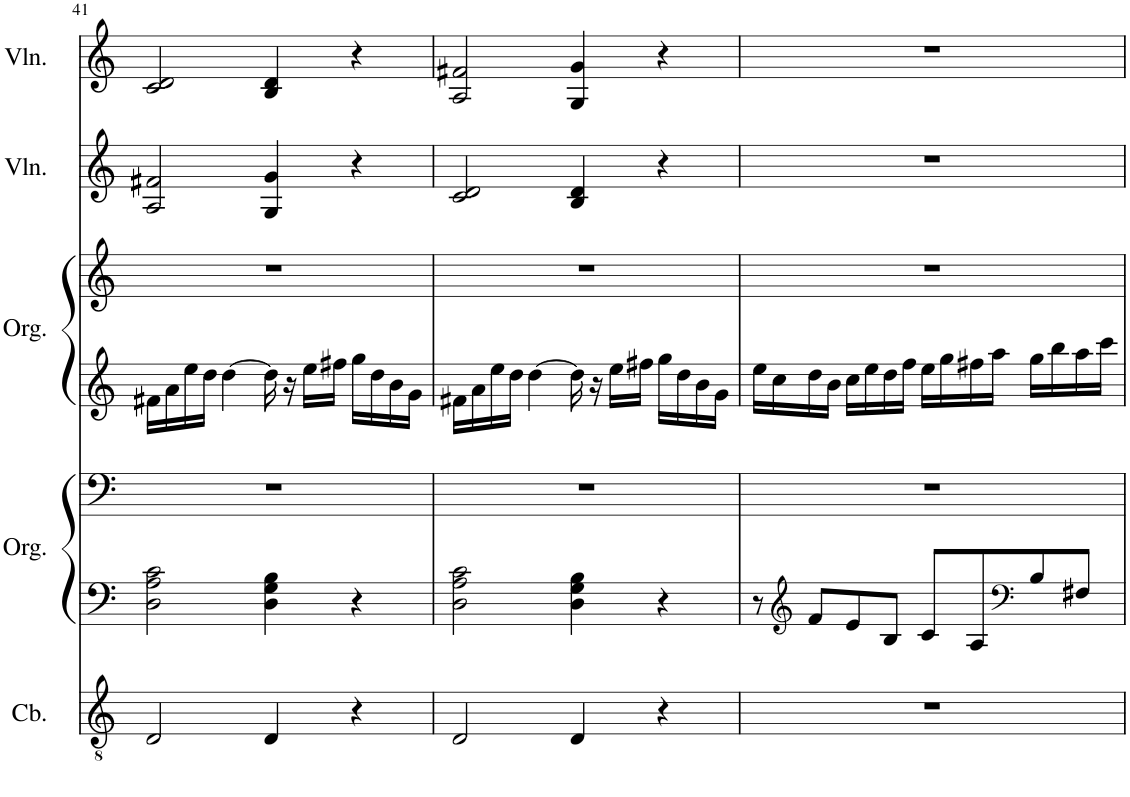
**kern	**kern	**kern	**kern	**kern	**kern	**kern
*part5	*part4	*part4	*part3	*part3	*part2	*part1
*staff7	*staff6	*staff5	*staff4	*staff3	*staff2	*staff1
*I"Contrabass	*I"Organ	*	*I"Organ	*	*I"Violin II	*I"Violin I
*I'Cb.	*I'Org.	*	*I'Org.	*	*I'Vln.	*I'Vln.
!!LO:PB:g=z
*clefGv2	*clefF4	*clefF4	*clefG2	*clefG2	*clefG2	*clefG2
*Trd7c12	*	*	*	*	*	*
*k[]	*k[]	*k[]	*k[]	*k[]	*k[]	*k[]
*M4/4	*M4/4	*M4/4	*M4/4	*M4/4	*M4/4	*M4/4
=41	=41	=41	=41	=41	=41	=41
2D/	2D\ 2A\ 2c\	1r	16f#X\LL	1r	2A/ 2f#X/	2c/ 2d/
.	.	.	16a\	.	.	.
.	.	.	16ee\	.	.	.
.	.	.	16dd\JJ	.	.	.
.	.	.	[4dd\	.	.	.
4D/	4D\ 4G\ 4B\	.	16dd\]	.	4G/ 4g/	4B/ 4d/
.	.	.	16r	.	.	.
.	.	.	16ee\LL	.	.	.
.	.	.	16ff#X\JJ	.	.	.
4r	4r	.	16gg\LL	.	4r	4r
.	.	.	16dd\	.	.	.
.	.	.	16b\	.	.	.
.	.	.	16g\JJ	.	.	.
=42	=42	=42	=42	=42	=42	=42
2D/	2D\ 2A\ 2c\	1r	16f#X\LL	1r	2c/ 2d/	2A/ 2f#X/
.	.	.	16a\	.	.	.
.	.	.	16ee\	.	.	.
.	.	.	16dd\JJ	.	.	.
.	.	.	[4dd\	.	.	.
4D/	4D\ 4G\ 4B\	.	16dd\]	.	4B/ 4d/	4G/ 4g/
.	.	.	16r	.	.	.
.	.	.	16ee\LL	.	.	.
.	.	.	16ff#X\JJ	.	.	.
4r	4r	.	16gg\LL	.	4r	4r
.	.	.	16dd\	.	.	.
.	.	.	16b\	.	.	.
.	.	.	16g\JJ	.	.	.
=43	=43	=43	=43	=43	=43	=43
1r	8r	1r	16ee\LL	1r	1r	1r
.	.	.	16cc\	.	.	.
*	*clefG2	*	*	*	*	*
.	8f/L	.	16dd\	.	.	.
.	.	.	16b\JJ	.	.	.
.	8e/	.	16cc\LL	.	.	.
.	.	.	16ee\	.	.	.
.	8B/J	.	16dd\	.	.	.
.	.	.	16ff\JJ	.	.	.
.	8c/L	.	16ee\LL	.	.	.
.	.	.	16gg\	.	.	.
.	8A/	.	16ff#X\	.	.	.
.	.	.	16aa\JJ	.	.	.
*	*clefF4	*	*	*	*	*
.	8B/	.	16gg\LL	.	.	.
.	.	.	16bb\	.	.	.
.	8F#X/J	.	16aa\	.	.	.
.	.	.	16ccc\JJ	.	.	.
=	=	=	=	=	=	=
*-	*-	*-	*-	*-	*-	*-
